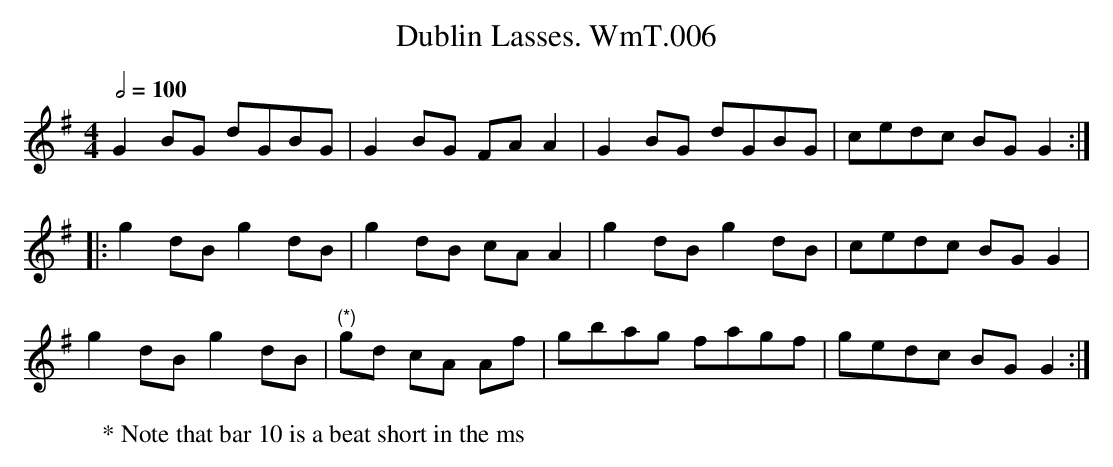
X:1
T:Dublin Lasses. WmT.006
M:4/4
L:1/8
Q:1/2=100
K:G
G2 BG dGBG|G2 BG FAA2| G2 BG dGBG|cedc BGG2:|
|:g2 dB g2 dB|g2 dB cA A2|g2 dB g2 dB|cedc BGG2|
g2 dB g2 dB|"(*)"gd cA Af|gbag fagf|gedc BG G2:|
W:* Note that bar 10 is a beat short in the ms
